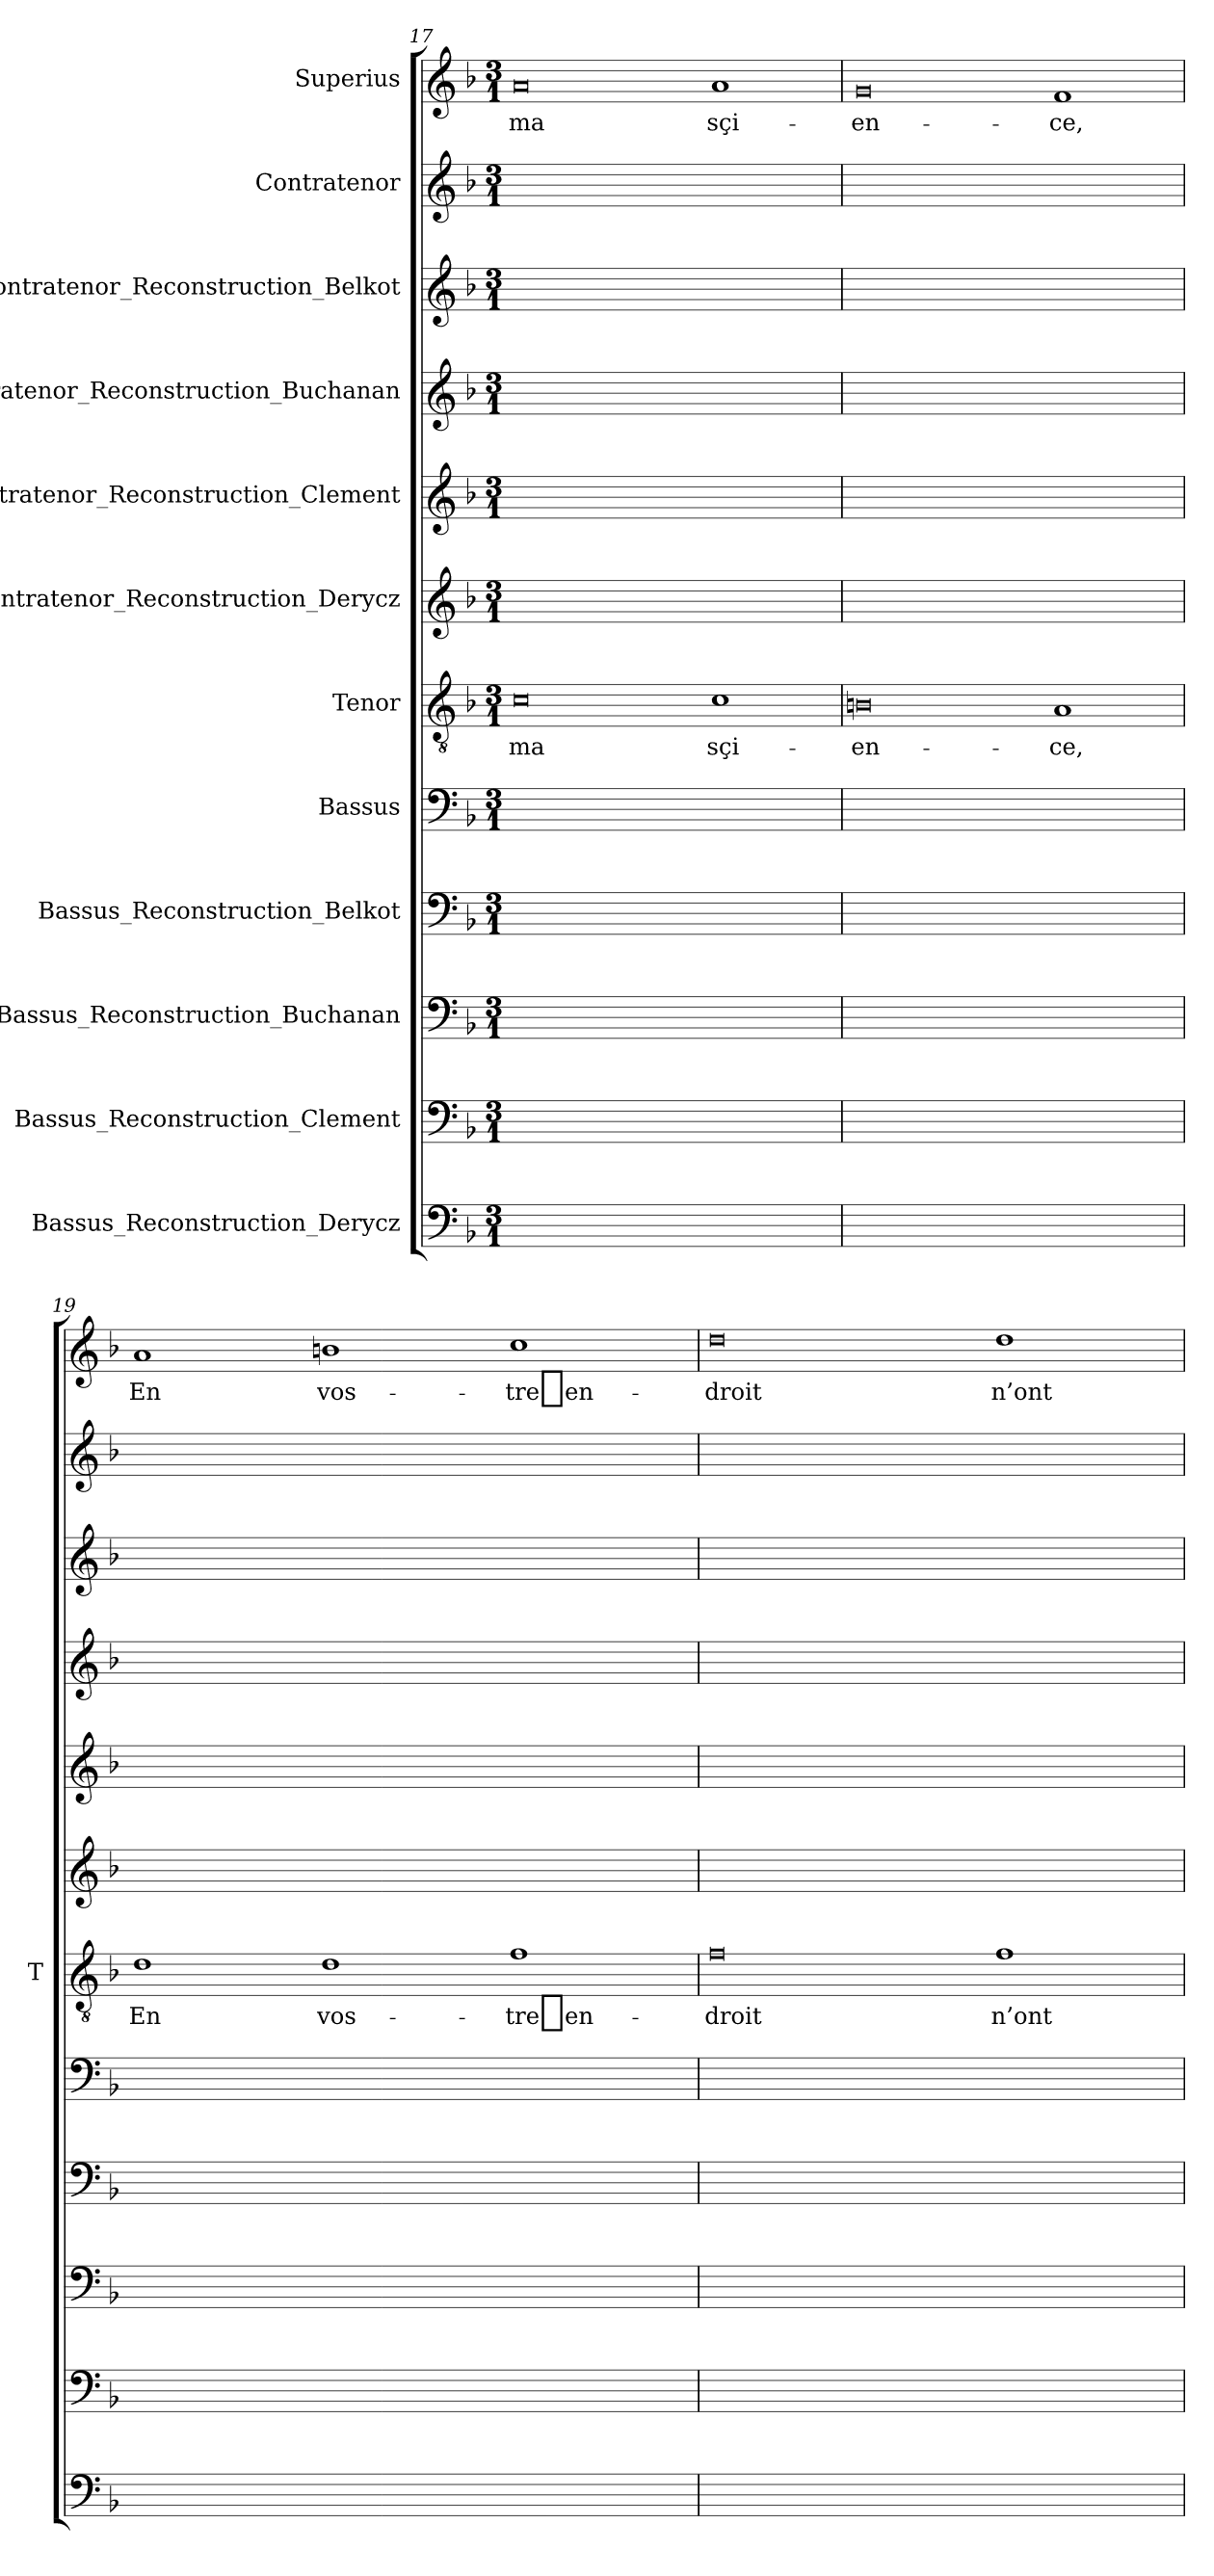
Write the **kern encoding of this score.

**kern	**kern	**kern	**kern	**kern	**kern	**text	**kern	**kern	**kern	**kern	**kern	**kern	**text
*part12	*part11	*part10	*part9	*part8	*part7	*part7	*part6	*part5	*part4	*part3	*part2	*part1	*part1
*staff12	*staff11	*staff10	*staff9	*staff8	*staff7	*staff7	*staff6	*staff5	*staff4	*staff3	*staff2	*staff1	*staff1
*I"Bassus_Reconstruction_Derycz	*I"Bassus_Reconstruction_Clement	*I"Bassus_Reconstruction_Buchanan	*I"Bassus_Reconstruction_Belkot	*I"Bassus	*I"Tenor	*	*I"Contratenor_Reconstruction_Derycz	*I"Contratenor_Reconstruction_Clement	*I"Contratenor_Reconstruction_Buchanan	*I"Contratenor_Reconstruction_Belkot	*I"Contratenor	*I"Superius	*
*	*	*	*	*	*I'T	*	*	*	*	*	*	*	*
*clefF4	*clefF4	*clefF4	*clefF4	*clefF4	*clefGv2	*	*clefG2	*clefG2	*clefG2	*clefG2	*clefG2	*clefG2	*
*k[b-]	*k[b-]	*k[b-]	*k[b-]	*k[b-]	*k[b-]	*	*k[b-]	*k[b-]	*k[b-]	*k[b-]	*k[b-]	*k[b-]	*
*M3/1	*M3/1	*M3/1	*M3/1	*M3/1	*M3/1	*	*M3/1	*M3/1	*M3/1	*M3/1	*M3/1	*M3/1	*
=17	=17	=17	=17	=17	=17	=17	=17	=17	=17	=17	=17	=17	=17
0.ryy	0.ryy	0.ryy	0.ryy	0.ryy	0c	-ma	0.ryy	0.ryy	0.ryy	0.ryy	0.ryy	0a	-ma
.	.	.	.	.	1c	sçi-	.	.	.	.	.	1a	sçi-
=18	=18	=18	=18	=18	=18	=18	=18	=18	=18	=18	=18	=18	=18
0.ryy	0.ryy	0.ryy	0.ryy	0.ryy	0Bn	en-	0.ryy	0.ryy	0.ryy	0.ryy	0.ryy	0g	en-
.	.	.	.	.	1A	-ce,	.	.	.	.	.	1f	-ce,
=19	=19	=19	=19	=19	=19	=19	=19	=19	=19	=19	=19	=19	=19
0.ryy	0.ryy	0.ryy	0.ryy	0.ryy	1d	-En	0.ryy	0.ryy	0.ryy	0.ryy	0.ryy	1a	-En
.	.	.	.	.	1d	vos-	.	.	.	.	.	1bn	vos-
.	.	.	.	.	1f	tre_en-	.	.	.	.	.	1cc	tre_en-
=20	=20	=20	=20	=20	=20	=20	=20	=20	=20	=20	=20	=20	=20
0.ryy	0.ryy	0.ryy	0.ryy	0.ryy	0f	-droit	0.ryy	0.ryy	0.ryy	0.ryy	0.ryy	0dd	-droit
.	.	.	.	.	1f	-n’ont	.	.	.	.	.	1dd	-n’ont
=	=	=	=	=	=	=	=	=	=	=	=	=	=
*-	*-	*-	*-	*-	*-	*-	*-	*-	*-	*-	*-	*-	*-
